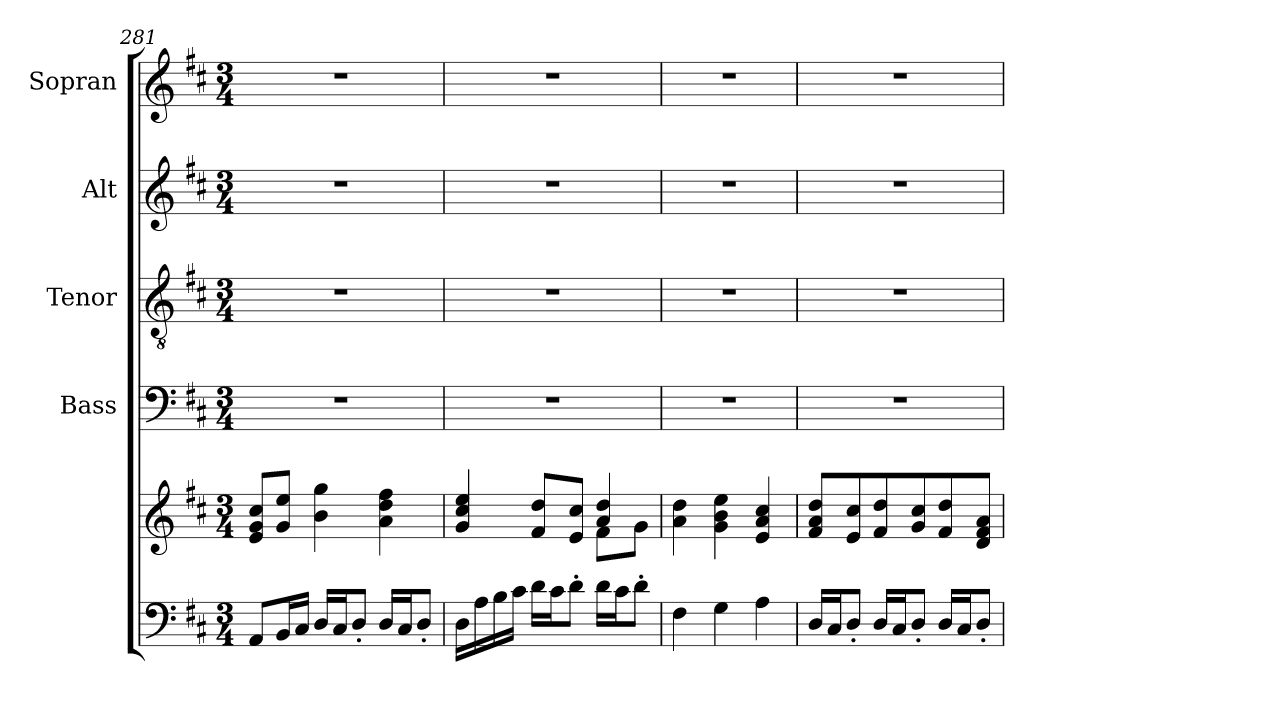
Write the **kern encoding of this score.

**kern	**kern	**kern	**kern	**kern	**kern
*part5	*part5	*part4	*part3	*part2	*part1
*staff6	*staff5	*staff4	*staff3	*staff2	*staff1
*	*	*I"Bass	*I"Tenor	*I"Alt	*I"Sopran
*	*	*I'B.	*I'T.	*I'A.	*I'S.
!!LO:PB:g=z
*clefF4	*clefG2	*clefF4	*clefGv2	*clefG2	*clefG2
*k[f#c#]	*k[f#c#]	*k[f#c#]	*k[f#c#]	*k[f#c#]	*k[f#c#]
*D:	*D:	*D:	*D:	*D:	*D:
*M3/4	*M3/4	*M3/4	*M3/4	*M3/4	*M3/4
=281	=281	=281	=281	=281	=281
8AA/L	8e/ 8g/ 8cc#/L	2.r	2.r	2.r	2.r
16BB/L	8g/ 8ee/J	.	.	.	.
16C#/JJ	.	.	.	.	.
16D/LL	4b\ 4gg\	.	.	.	.
16C#/J	.	.	.	.	.
8D'</J	.	.	.	.	.
16D/LL	4a\ 4dd\ 4ff#\	.	.	.	.
16C#/J	.	.	.	.	.
8D'</J	.	.	.	.	.
=282	=282	=282	=282	=282	=282
*	*^	*	*	*	*
16D\LL	4g/ 4cc#/ 4ee/	2ryy	2.r	2.r	2.r	2.r
16A\	.	.	.	.	.	.
16B\	.	.	.	.	.	.
16c#\JJ	.	.	.	.	.	.
16d\LL	8f#/ 8dd/L	.	.	.	.	.
16c#\J	.	.	.	.	.	.
8d'>\J	8e/ 8cc#/J	.	.	.	.	.
16d\LL	4a/ 4dd/	8f#\L	.	.	.	.
16c#\J	.	.	.	.	.	.
8d'>\J	.	8g\J	.	.	.	.
*	*v	*v	*	*	*	*
=283	=283	=283	=283	=283	=283
4F#\	4a\ 4dd\	2.r	2.r	2.r	2.r
4G\	4g\ 4b\ 4ee\	.	.	.	.
4A\	4e/ 4a/ 4cc#/	.	.	.	.
=284	=284	=284	=284	=284	=284
16D/LL	8f#/ 8a/ 8dd/L	2.r	2.r	2.r	2.r
16C#/J	.	.	.	.	.
8D'</J	8e/ 8cc#/	.	.	.	.
16D/LL	8f#/ 8dd/	.	.	.	.
16C#/J	.	.	.	.	.
8D'</J	8g/ 8cc#/	.	.	.	.
16D/LL	8f#/ 8dd/	.	.	.	.
16C#/J	.	.	.	.	.
8D'</J	8d/ 8f#/ 8a/J	.	.	.	.
=	=	=	=	=	=
*-	*-	*-	*-	*-	*-
